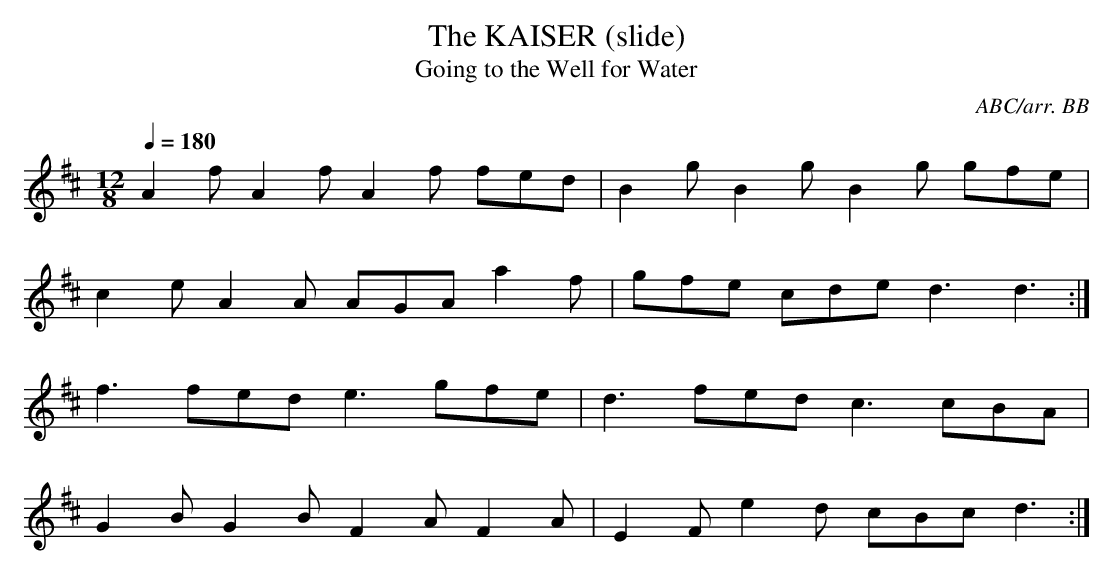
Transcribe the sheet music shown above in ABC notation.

X:1
T:KAISER (slide), The
T:Going to the Well for Water
C:ABC/arr. BB
Q:1/4=180
L:1/8
M:12/8
K:D
A2f A2f A2f fed|B2g B2g B2g gfe |
c2e A2A AGA a2f|gfe cde d3 d3 :|
f3 fed e3 gfe|d3 fed c3 cBA|
G2B G2B F2A F2A|E2F e2d cBc d3 :|
